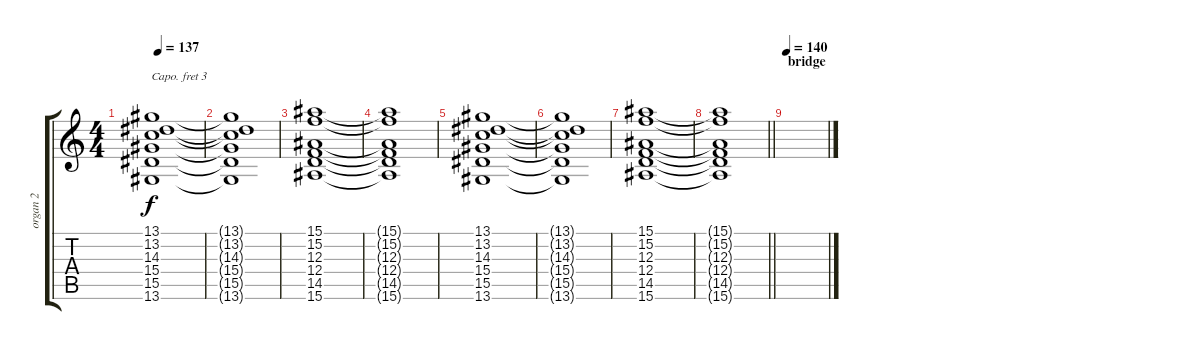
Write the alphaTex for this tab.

\track ("organ 2" "organ 2") {instrument churchorgan}
\staff {score tabs}
\capo 3
\tuning (E4 B3 G3 D3 A2 E2) {hide}
\ts (4 4)
\tempo 137
\clef g2
\ks c
(13.1 13.2 14.3 15.4 15.5 13.6).1{dy f} |
(13.1{t} 13.2{t} 14.3{t} 15.4{t} 15.5{t} 13.6{t}).1 |
(15.1 15.2 12.3 12.4 14.5 15.6).1 |
(15.1{t} 15.2{t} 12.3{t} 12.4{t} 14.5{t} 15.6{t}).1 |
(13.1 13.2 14.3 15.4 15.5 13.6).1 |
(13.1{t} 13.2{t} 14.3{t} 15.4{t} 15.5{t} 13.6{t}).1 |
(15.1 15.2 12.3 12.4 14.5 15.6).1 |
\barLineRight lightlight
(15.1{t} 15.2{t} 12.3{t} 12.4{t} 14.5{t} 15.6{t}).1 |
\section ("" "bridge")
\tempo 140
